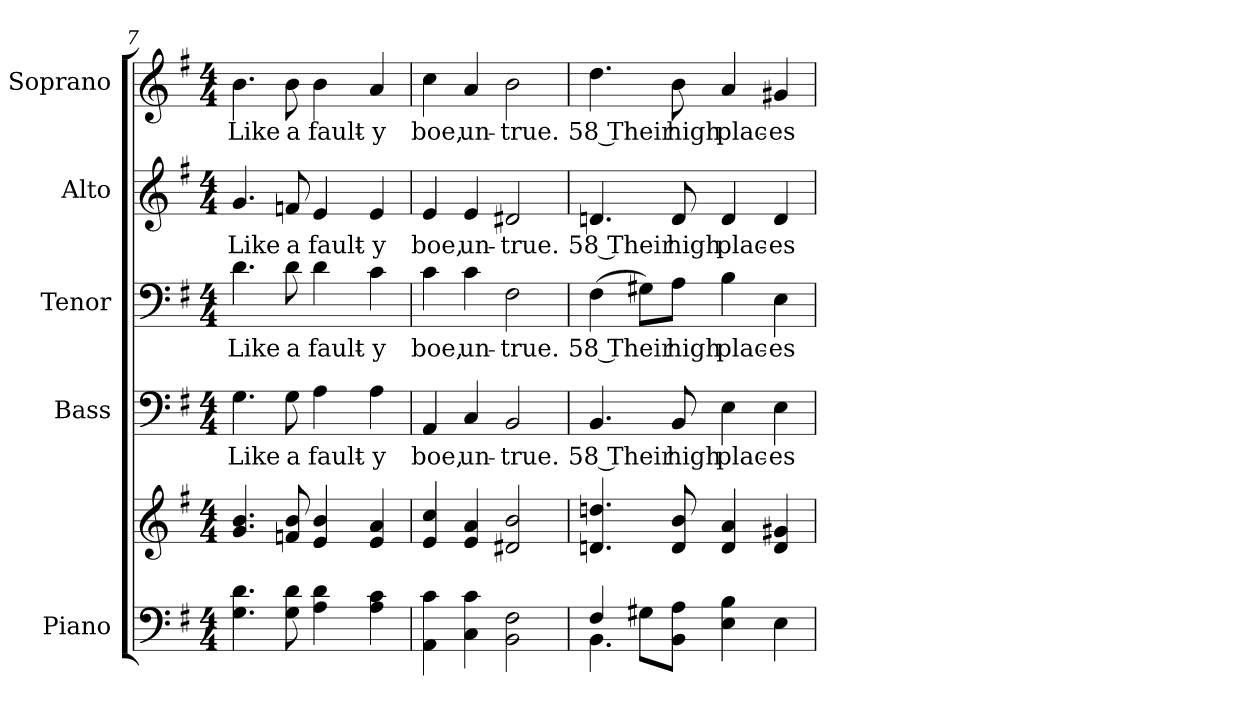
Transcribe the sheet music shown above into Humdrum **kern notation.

**kern	**kern	**kern	**text	**kern	**text	**kern	**text	**kern	**text
*part5	*part5	*part4	*part4	*part3	*part3	*part2	*part2	*part1	*part1
*staff6	*staff5	*staff4	*staff4	*staff3	*staff3	*staff2	*staff2	*staff1	*staff1
*I"Piano	*	*I"Bass	*	*I"Tenor	*	*I"Alto	*	*I"Soprano	*
*I'Pno.	*	*I'B.	*	*I'T.	*	*I'A.	*	*I'S.	*
!!LO:PB:g=z
*clefF4	*clefG2	*clefF4	*	*clefF4	*	*clefG2	*	*clefG2	*
*k[f#]	*k[f#]	*k[f#]	*	*k[f#]	*	*k[f#]	*	*k[f#]	*
*G:	*G:	*G:	*	*G:	*	*G:	*	*G:	*
*M4/4	*M4/4	*M4/4	*	*M4/4	*	*M4/4	*	*M4/4	*
=7	=7	=7	=7	=7	=7	=7	=7	=7	=7
!	!	!	!LO:LY:b:color=#000000	!	!	!	!	!	!
!	!	!	!	!	!LO:LY:b:color=#000000	!	!	!	!
!	!	!	!	!	!	!	!LO:LY:b:color=#000000	!	!
!	!	!	!	!	!	!	!	!	!LO:LY:b:color=#000000
4.Gi\ 4.di	4.gi/ 4.bi	4.Gi\	Like	4.di\	Like	4.gi/	Like	4.bi\	Like
!	!	!	!LO:LY:b:color=#000000	!	!	!	!	!	!
!	!	!	!	!	!LO:LY:b:color=#000000	!	!	!	!
!	!	!	!	!	!	!	!LO:LY:b:color=#000000	!	!
!	!	!	!	!	!	!	!	!	!LO:LY:b:color=#000000
8Gi\ 8di	8fni/ 8bi	8Gi\	a	8di\	a	8fni/	a	8bi\	a
!	!	!	!LO:LY:b:color=#000000	!	!	!	!	!	!
!	!	!	!	!	!LO:LY:b:color=#000000	!	!	!	!
!	!	!	!	!	!	!	!LO:LY:b:color=#000000	!	!
!	!	!	!	!	!	!	!	!	!LO:LY:b:color=#000000
4Ai\ 4di	4ei/ 4bi	4Ai\	fault-	4di\	fault-	4ei/	fault-	4bi\	fault-
!	!	!	!LO:LY:b:color=#000000	!	!	!	!	!	!
!	!	!	!	!	!LO:LY:b:color=#000000	!	!	!	!
!	!	!	!	!	!	!	!LO:LY:b:color=#000000	!	!
!	!	!	!	!	!	!	!	!	!LO:LY:b:color=#000000
4Ai\ 4ci	4ei/ 4ai	4Ai\	-y	4ci\	-y	4ei/	-y	4ai/	-y
=8	=8	=8	=8	=8	=8	=8	=8	=8	=8
!	!	!	!LO:LY:b:color=#000000	!	!	!	!	!	!
!	!	!	!	!	!LO:LY:b:color=#000000	!	!	!	!
!	!	!	!	!	!	!	!LO:LY:b:color=#000000	!	!
!	!	!	!	!	!	!	!	!	!LO:LY:b:color=#000000
4AAi\ 4ci	4ei/ 4cci	4AAi/	boe,	4ci\	boe,	4ei/	boe,	4cci\	boe,
!	!	!	!LO:LY:b:color=#000000	!	!	!	!	!	!
!	!	!	!	!	!LO:LY:b:color=#000000	!	!	!	!
!	!	!	!	!	!	!	!LO:LY:b:color=#000000	!	!
!	!	!	!	!	!	!	!	!	!LO:LY:b:color=#000000
4Ci\ 4ci	4ei/ 4ai	4Ci/	un-	4ci\	un-	4ei/	un-	4ai/	un-
!	!	!	!LO:LY:b:color=#000000	!	!	!	!	!	!
!	!	!	!	!	!LO:LY:b:color=#000000	!	!	!	!
!	!	!	!	!	!	!	!LO:LY:b:color=#000000	!	!
!	!	!	!	!	!	!	!	!	!LO:LY:b:color=#000000
2BBi\ 2F#i	2d#Xi/ 2bi	2BBi/	-true.	2F#i\	-true.	2d#Xi/	-true.	2bi\	-true.
=9	=9	=9	=9	=9	=9	=9	=9	=9	=9
*^	*	*	*	*	*	*	*	*	*
!	!	!	!	!LO:LY:b:color=#000000	!	!	!	!	!	!
!	!	!	!	!	!	!LO:LY:b:color=#000000	!	!	!	!
!	!	!	!	!	!	!	!	!LO:LY:b:color=#000000	!	!
!	!	!	!	!	!	!	!	!	!	!LO:LY:b:color=#000000
4F#i/	4.BBi\	4.dni/ 4.ddni	4.BBi/	58 Their	(4F#i\	58 Their	4.dni/	58 Their	4.ddi\	58 Their
8G#Xi\L	.	.	.	.	8G#Xi\L)	.	.	.	.	.
!	!	!	!	!LO:LY:b:color=#000000	!	!	!	!	!	!
!	!	!	!	!	!	!LO:LY:b:color=#000000	!	!	!	!
!	!	!	!	!	!	!	!	!LO:LY:b:color=#000000	!	!
!	!	!	!	!	!	!	!	!	!	!LO:LY:b:color=#000000
8BBi\ 8Ai\J	8ryy	8di/ 8bi	8BBi/	high	8Ai\J	high	8di/	high	8bi\	high
!	!	!	!	!LO:LY:b:color=#000000	!	!	!	!	!	!
!	!	!	!	!	!	!LO:LY:b:color=#000000	!	!	!	!
!	!	!	!	!	!	!	!	!LO:LY:b:color=#000000	!	!
!	!	!	!	!	!	!	!	!	!	!LO:LY:b:color=#000000
4Ei\ 4Bi	2ryy	4di/ 4ai	4Ei\	plac-	4Bi\	plac-	4di/	plac-	4ai/	plac-
!	!	!	!	!LO:LY:b:color=#000000	!	!	!	!	!	!
!	!	!	!	!	!	!LO:LY:b:color=#000000	!	!	!	!
!	!	!	!	!	!	!	!	!LO:LY:b:color=#000000	!	!
!	!	!	!	!	!	!	!	!	!	!LO:LY:b:color=#000000
4Ei\	.	4di/ 4g#Xi	4Ei\	-es	4Ei\	-es	4di/	-es	4g#Xi/	-es
*v	*v	*	*	*	*	*	*	*	*	*
=	=	=	=	=	=	=	=	=	=
*-	*-	*-	*-	*-	*-	*-	*-	*-	*-
